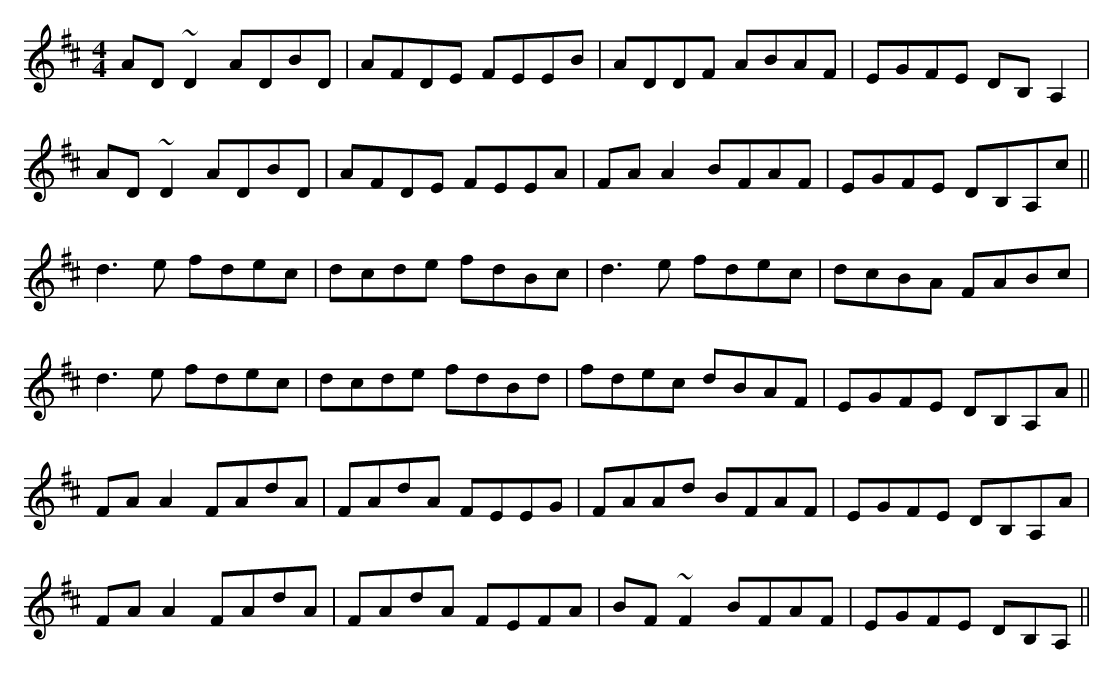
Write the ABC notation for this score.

X:1
M:4/4
K:D
AD~D2 ADBD|AFDE FEEB|ADDF ABAF|EGFE DB,A,2|
AD~D2 ADBD|AFDE FEEA|FAA2 BFAF|EGFE DB,A,c||
d3e fdec|dcde fdBc|d3e fdec|dcBA FABc|
d3e fdec|dcde fdBd|fdec dBAF|EGFE DB,A,A||
FAA2 FAdA|FAdA FEEG|FAAd BFAF|EGFE DB,A,A|
FAA2 FAdA|FAdA FEFA|BF~F2 BFAF|EGFE DB,A,||
